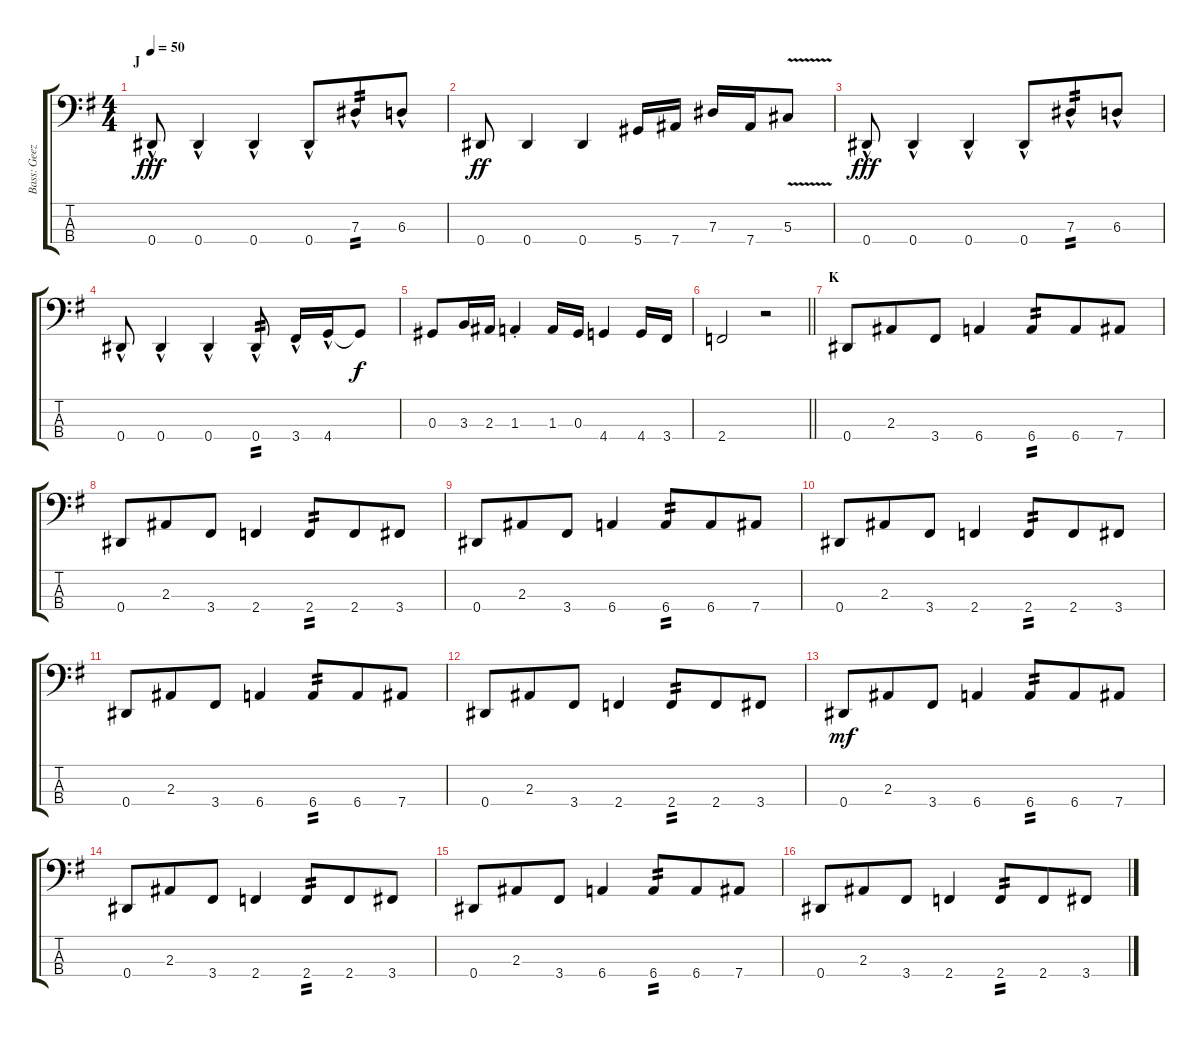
\track ("Bass: Geezer" "Bass: Geez") {instrument electricbassfinger}
\staff {score tabs}
\tuning (Gb2 Db2 Ab1 Eb1) {hide}
\ts (4 4)
\section ("" "J")
\tempo 50
\clef f4
\ks g
0.4{hac}.8{dy fff} 0.4{hac}.4 0.4{hac}.4 0.4{hac}.8{beam merge} 7.3{hac}.8{tp 2} 6.3{hac}.8 |
0.4.8{dy ff} 0.4.4 0.4.4 5.4.16 7.4.16 7.3.16 7.4.16 5.3{v}.8 |
0.4{hac}.8{dy fff} 0.4{hac}.4 0.4{hac}.4 0.4{hac}.8{beam merge} 7.3{hac}.8{tp 2} 6.3{hac}.8 |
0.4{hac}.8 0.4{hac}.4 0.4{hac}.4 0.4{hac}.8{tp 2} 3.4{hac}.16 4.4{hac}.16 4.4{t}.8{dy f} |
0.3.8 3.3.16 2.3.16 1.3{st}.4 1.3.16 0.3.16 4.4.4 4.4.16 3.4.16 |
\barLineRight lightlight
2.4.2 r.2 |
\section ("" "K")
0.4.8 2.3.8{beam merge} 3.4.8 6.4.4 6.4.8{tp 2 beam merge} 6.4.8 7.4.8 |
0.4.8 2.3.8{beam merge} 3.4.8 2.4.4 2.4.8{tp 2 beam merge} 2.4.8 3.4.8 |
0.4.8 2.3.8{beam merge} 3.4.8 6.4.4 6.4.8{tp 2 beam merge} 6.4.8 7.4.8 |
0.4.8 2.3.8{beam merge} 3.4.8 2.4.4 2.4.8{tp 2 beam merge} 2.4.8 3.4.8 |
0.4.8 2.3.8{beam merge} 3.4.8 6.4.4 6.4.8{tp 2 beam merge} 6.4.8 7.4.8 |
0.4.8 2.3.8{beam merge} 3.4.8 2.4.4 2.4.8{tp 2 beam merge} 2.4.8 3.4.8 |
0.4.8{dy mf} 2.3.8{beam merge} 3.4.8 6.4.4 6.4.8{tp 2 beam merge} 6.4.8 7.4.8 |
0.4.8 2.3.8{beam merge} 3.4.8 2.4.4 2.4.8{tp 2 beam merge} 2.4.8 3.4.8 |
0.4.8 2.3.8{beam merge} 3.4.8 6.4.4 6.4.8{tp 2 beam merge} 6.4.8 7.4.8 |
0.4.8 2.3.8{beam merge} 3.4.8 2.4.4 2.4.8{tp 2 beam merge} 2.4.8 3.4.8
